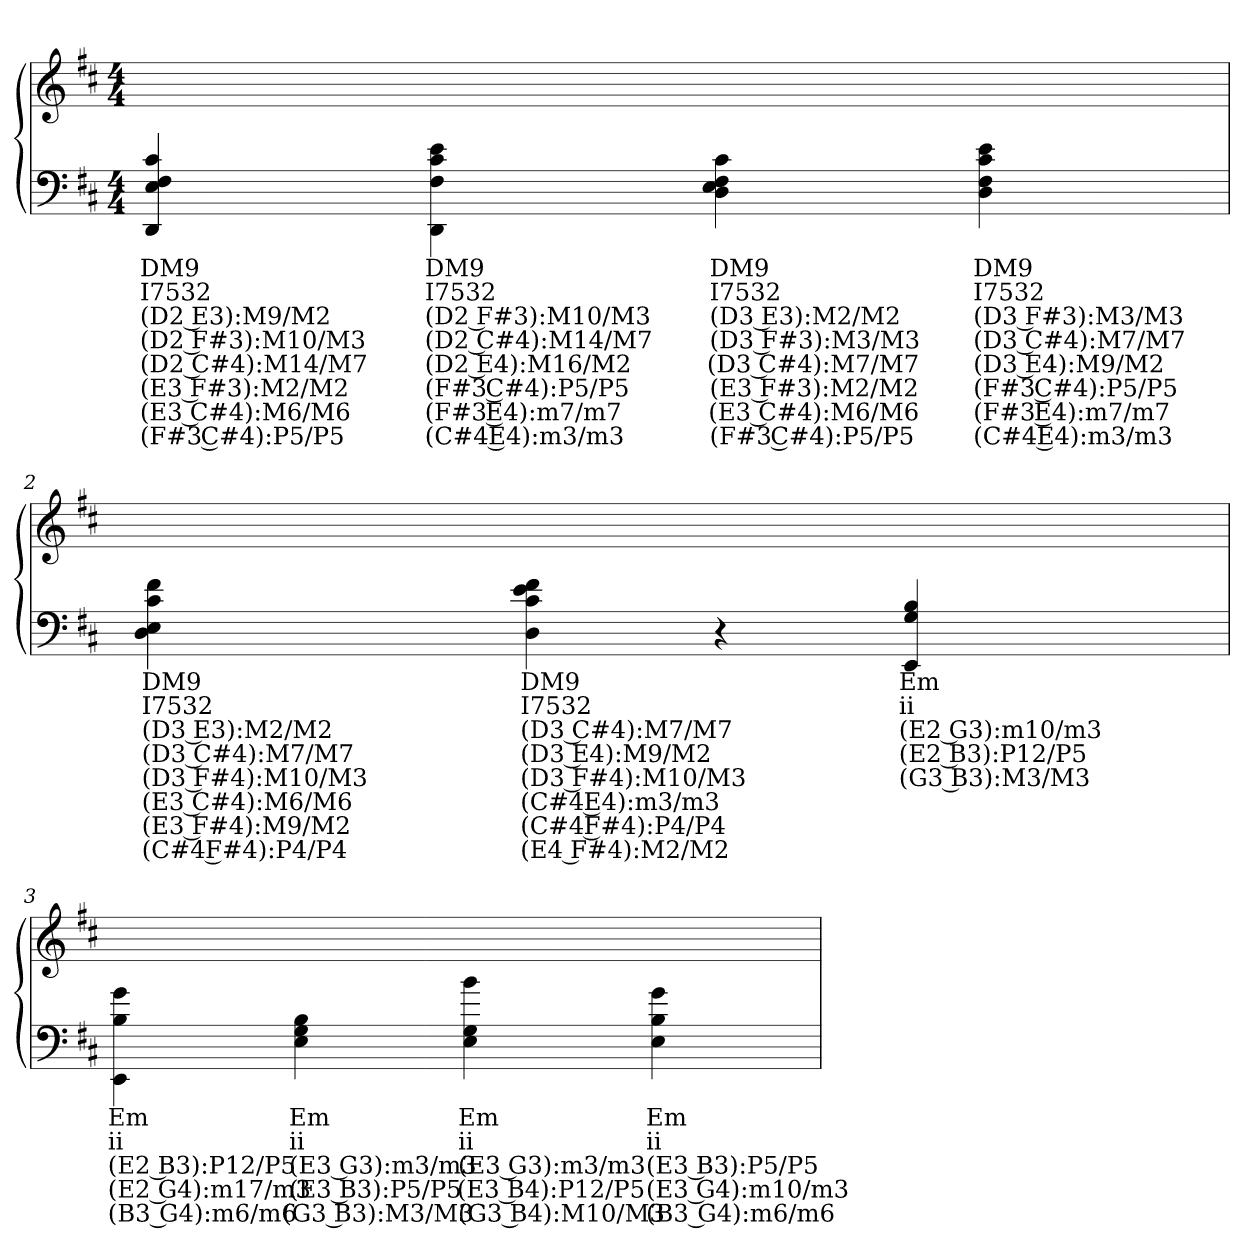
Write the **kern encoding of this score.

**kern	**text	**text	**text	**text	**text	**text	**text	**text	**kern
*part2	*part2	*part2	*part2	*part2	*part2	*part2	*part2	*part2	*part1
*staff2	*staff2	*staff2	*staff2	*staff2	*staff2	*staff2	*staff2	*staff2	*staff1
*clefF4	*	*	*	*	*	*	*	*	*clefG2
*k[f#c#]	*	*	*	*	*	*	*	*	*k[f#c#]
*D:	*	*	*	*	*	*	*	*	*D:
*M4/4	*	*	*	*	*	*	*	*	*M4/4
*MM60	*	*	*	*	*	*	*	*	*MM60
=1	=1	=1	=1	=1	=1	=1	=1	=1	=1
4DD 4E 4F# 4c#	DM9	I7532	(D2 E3):M9/M2	(D2 F#3):M10/M3	(D2 C#4):M14/M7	(E3 F#3):M2/M2	(E3 C#4):M6/M6	(F#3 C#4):P5/P5	1ryy
4DD 4F# 4c# 4e	DM9	I7532	(D2 F#3):M10/M3	(D2 C#4):M14/M7	(D2 E4):M16/M2	(F#3 C#4):P5/P5	(F#3 E4):m7/m7	(C#4 E4):m3/m3	.
4D 4E 4F# 4c#	DM9	I7532	(D3 E3):M2/M2	(D3 F#3):M3/M3	(D3 C#4):M7/M7	(E3 F#3):M2/M2	(E3 C#4):M6/M6	(F#3 C#4):P5/P5	.
4D 4F# 4c# 4e	DM9	I7532	(D3 F#3):M3/M3	(D3 C#4):M7/M7	(D3 E4):M9/M2	(F#3 C#4):P5/P5	(F#3 E4):m7/m7	(C#4 E4):m3/m3	.
=2	=2	=2	=2	=2	=2	=2	=2	=2	=2
4D 4E 4c# 4f#	DM9	I7532	(D3 E3):M2/M2	(D3 C#4):M7/M7	(D3 F#4):M10/M3	(E3 C#4):M6/M6	(E3 F#4):M9/M2	(C#4 F#4):P4/P4	1ryy
4D 4c# 4e 4f#	DM9	I7532	(D3 C#4):M7/M7	(D3 E4):M9/M2	(D3 F#4):M10/M3	(C#4 E4):m3/m3	(C#4 F#4):P4/P4	(E4 F#4):M2/M2	.
4r	.	.	.	.	.	.	.	.	.
4EE 4G 4B	Em	ii	(E2 G3):m10/m3	(E2 B3):P12/P5	(G3 B3):M3/M3	.	.	.	.
=3	=3	=3	=3	=3	=3	=3	=3	=3	=3
4EE 4B 4g	Em	ii	(E2 B3):P12/P5	(E2 G4):m17/m3	(B3 G4):m6/m6	.	.	.	1ryy
4E 4G 4B	Em	ii	(E3 G3):m3/m3	(E3 B3):P5/P5	(G3 B3):M3/M3	.	.	.	.
4E 4G 4b	Em	ii	(E3 G3):m3/m3	(E3 B4):P12/P5	(G3 B4):M10/M3	.	.	.	.
4E 4B 4g	Em	ii	(E3 B3):P5/P5	(E3 G4):m10/m3	(B3 G4):m6/m6	.	.	.	.
=	=	=	=	=	=	=	=	=	=
*-	*-	*-	*-	*-	*-	*-	*-	*-	*-
